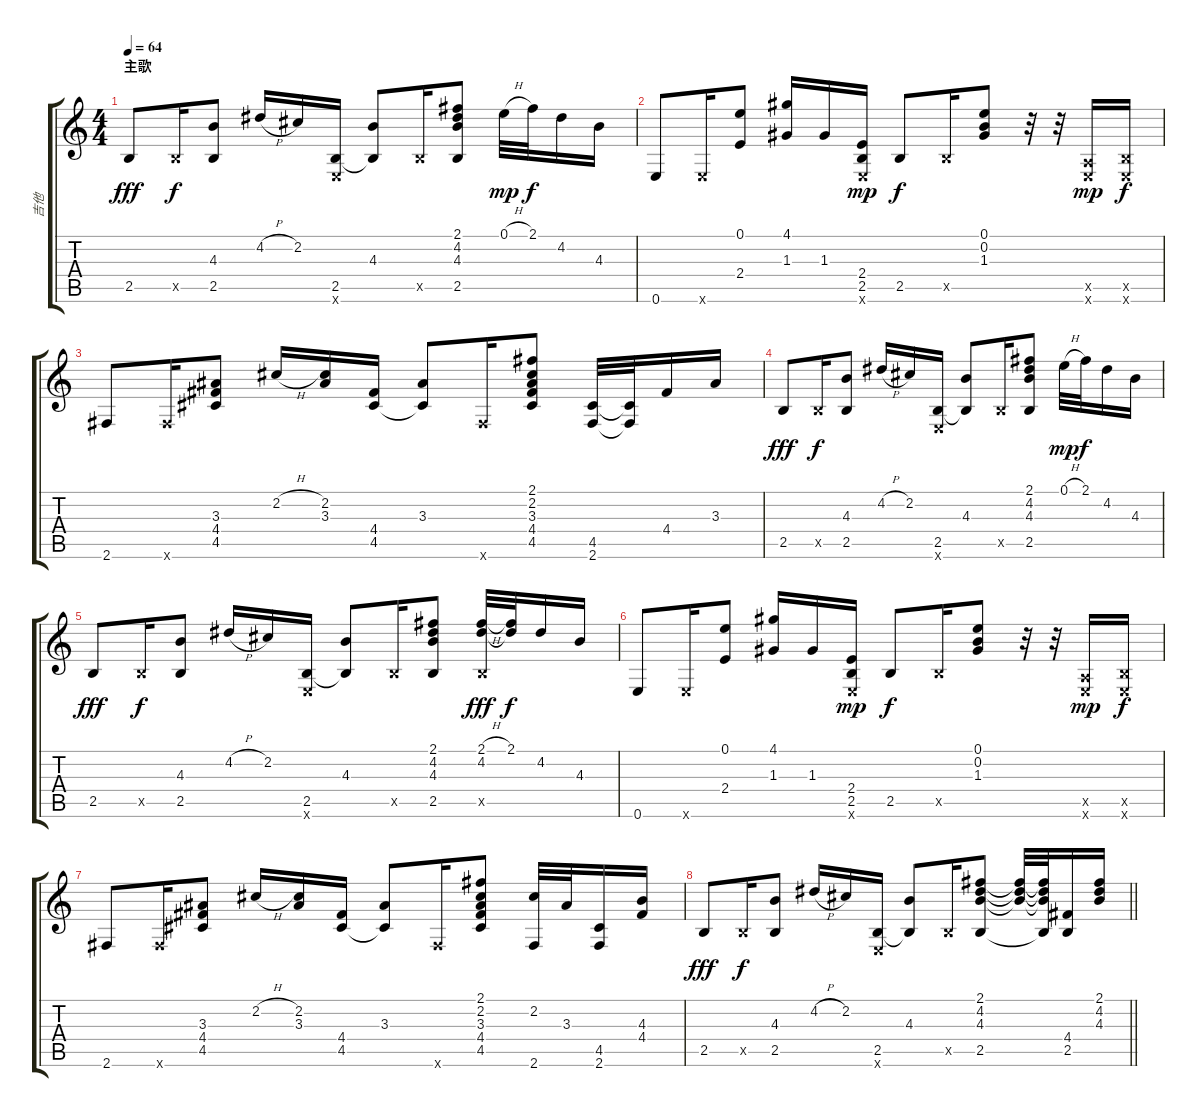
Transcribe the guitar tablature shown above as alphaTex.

\track ("吉他" "吉他") {instrument electricguitarclean}
\staff {score tabs}
\tuning (E4 B3 G3 D3 A2 E2) {hide}
\ts (4 4)
\section ("" "主歌")
\tempo 64
\clef g2
\ks c
2.5.8{dy fff} 2.5{x}.16{dy f} (4.3 2.5).8 4.2{h}.16 2.2.16 (2.5 0.6{x}).16 (4.3 2.5{t}).8 2.5{x}.16 (2.1 4.2 4.3 2.5).8 0.1{h}.32{dy mp} 2.1.32{dy f} 4.2.16 4.3.16 |
0.6.8 0.6{x}.16 (0.1 2.4).8 (4.1 1.3).16 1.3.16 (2.4 2.5 0.6{x}).16{dy mp} 2.5.8{dy f} 2.5{x}.16 (0.1 0.2 1.3).8 r.32 r.32 (0.5{x} 0.6{x}).16{dy mp} (2.5{x} 0.6{x}).16{dy f} |
2.6.8 2.6{x}.16 (3.3 4.4 4.5).8 2.2{h}.16 (2.2 3.3).16 (4.4 4.5).16 (3.3 4.5{t}).8 2.6{x}.16 (2.1 2.2 3.3 4.4 4.5).8 (4.5 2.6).32 (4.5{t} 2.6{t}).32 4.4.16 3.3.16 |
2.5.8{dy fff} 2.5{x}.16{dy f} (4.3 2.5).8 4.2{h}.16 2.2.16 (2.5 0.6{x}).16 (4.3 2.5{t}).8 2.5{x}.16 (2.1 4.2 4.3 2.5).8 0.1{h}.32{dy mp} 2.1.32{dy f} 4.2.16 4.3.16 |
2.5.8{dy fff} 2.5{x}.16{dy f} (4.3 2.5).8 4.2{h}.16 2.2.16 (2.5 0.6{x}).16 (4.3 2.5{t}).8 2.5{x}.16 (2.1 4.2 4.3 2.5).8 (2.1{h} 4.2 2.5{x}).32{dy fff} (2.1 4.2{t}).32{dy f} 4.2.16 4.3.16 |
0.6.8 0.6{x}.16 (0.1 2.4).8 (4.1 1.3).16 1.3.16 (2.4 2.5 0.6{x}).16{dy mp} 2.5.8{dy f} 2.5{x}.16 (0.1 0.2 1.3).8 r.32 r.32 (0.5{x} 0.6{x}).16{dy mp} (2.5{x} 0.6{x}).16{dy f} |
2.6.8 2.6{x}.16 (3.3 4.4 4.5).8 2.2{h}.16 (2.2 3.3).16 (4.4 4.5).16 (3.3 4.5{t}).8 2.6{x}.16 (2.1 2.2 3.3 4.4 4.5).8 (2.2 2.6).32 3.3.32 (4.5 2.6).16 (4.3 4.4).16 |
\barLineRight lightlight
2.5.8{dy fff} 2.5{x}.16{dy f} (4.3 2.5).8 4.2{h}.16 2.2.16 (2.5 0.6{x}).16 (4.3 2.5{t}).8 2.5{x}.16 (2.1 4.2 4.3 2.5).8 (2.1{t} 4.2{t} 4.3{t}).32 (2.1{t} 4.2{t} 4.3{t} 2.5{t}).32 (4.4 2.5).16 (2.1 4.2 4.3).16
